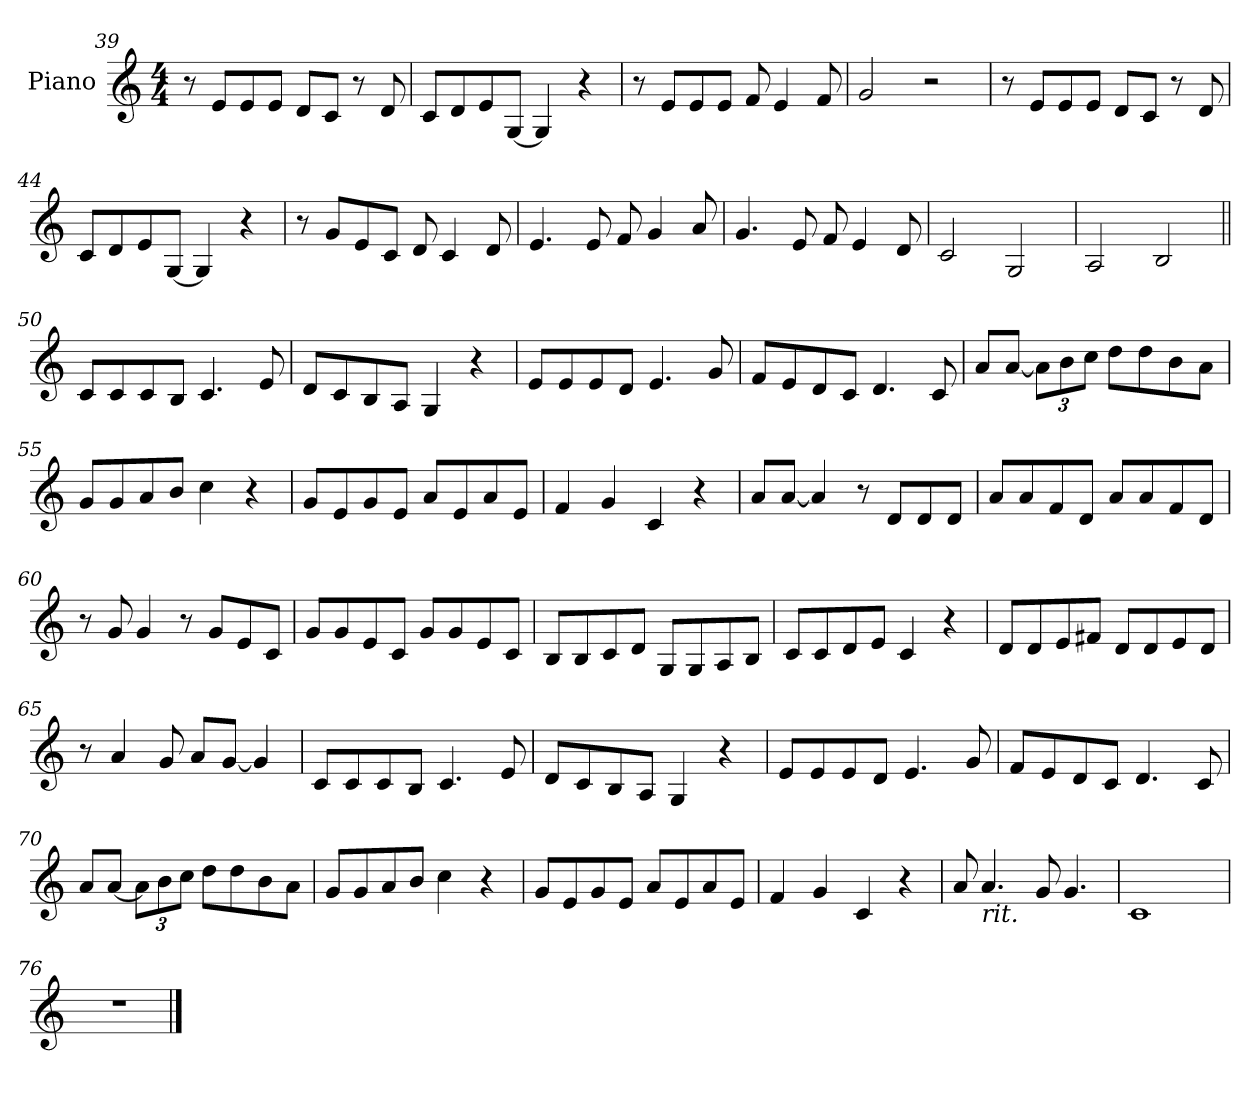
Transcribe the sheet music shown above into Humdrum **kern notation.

**kern
*part1
*staff1
*I"Piano
*I'Pno.
*clefG2
*k[]
*M4/4
=39
8r
8eL
8e
8eJ
8dL
8cJ
8r
8d
=40
8cL
8d
8e
[8GJ
4G]
4r
=41
8r
8eL
8e
8eJ
8f
4e
8f
=42
2g
2r
=43
8r
8eL
8e
8eJ
8dL
8cJ
8r
8d
=44
8cL
8d
8e
[8GJ
4G]
4r
=45
8r
8gL
8e
8cJ
8d
4c
8d
=46
4.e
8e
8f
4g
8a
=47
4.g
8e
8f
4e
8d
=48
2c
2G!
=49
2A!
2B!
=50||
8cL
8c
8c
8BJ
4.c
8e
=51
8dL
8c
8B
8AJ
4G
4r
=52
8eL
8e
8e
8dJ
4.e
8g
=53
8fL
8e
8d
8cJ
4.d
8c
=54
8aL
[8aJ
*Xbrackettup
12aL]
12b
12ccJ
8ddL
8dd
8b
8aJ
=55
8gL
8g
8a
8bJ
4cc
4r
=56
8gL
8e
8g
8eJ
8aL
8e
8a
8eJ
=57
4f
4g
4c
4r
=58
8aL
[8aJ
4a]
8r
8dL
8d
8dJ
=59
8aL
8a
8f
8dJ
8aL
8a
8f
8dJ
=60
8r
8g
4g
8r
8gL
8e
8cJ
=61
8gL
8g
8e
8cJ
8gL
8g
8e
8cJ
=62
8BL
8B
8c
8dJ
8GL
8G
8A
8BJ
=63
8cL
8c
8d
8eJ
4c
4r
=64
8dL
8d
8e
8f#XJ
8dL
8d
8e
8dJ
=65
8r
4a
8g
8aL
[8gJ
4g]
=66
8cL
8c
8c
8BJ
4.c
8e
=67
8dL
8c
8B
8AJ
4G
4r
=68
8eL
8e
8e
8dJ
4.e
8g
=69
8fL
8e
8d
8cJ
4.d
8c
=70
8aL
[8aJ
12aL]
12b
12ccJ
8ddL
8dd
8b
8aJ
=71
8gL
8g
8a
8bJ
4cc
4r
=72
8gL
8e
8g
8eJ
8aL
8e
8a
8eJ
=73
4f
4g
4c
4r
=74
8a
!LO:TX:b:i:t=rit.
4.a
8g
4.g
=75
1c
=76
1r
==
*-
